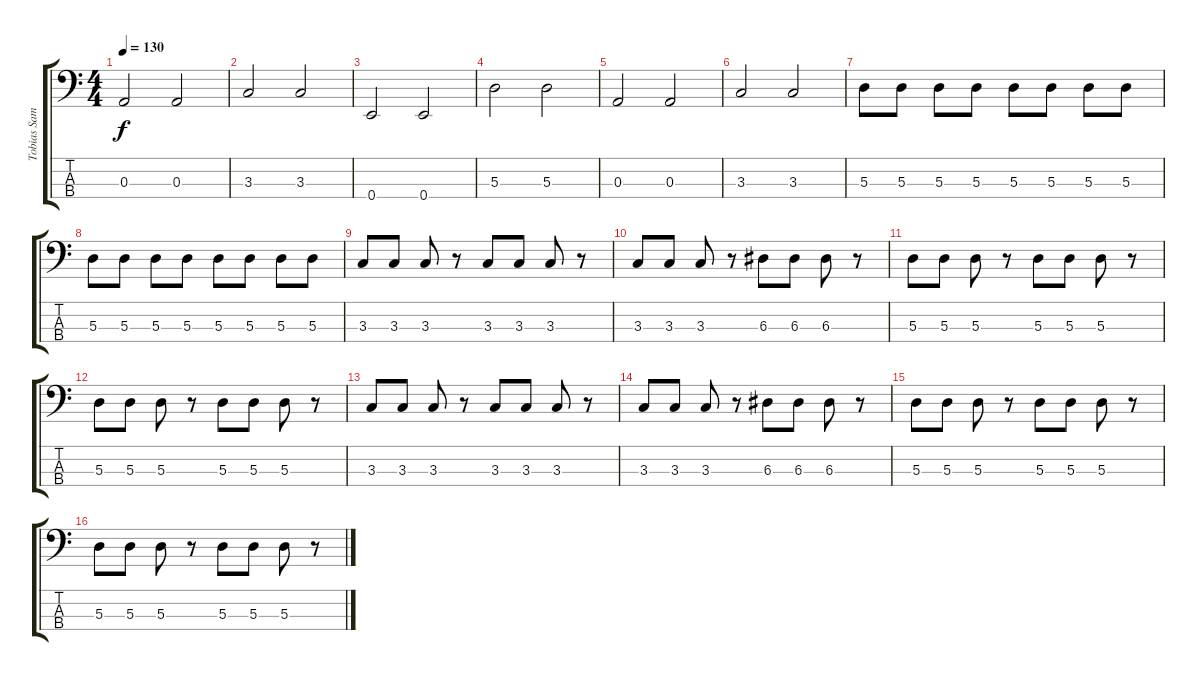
\track ("Tobias Sammet" "Tobias Sam") {instrument electricbasspick}
\staff {score tabs}
\tuning (G2 D2 A1 E1) {hide}
\ts (4 4)
\tempo 130
\clef f4
\ks c
0.3.2{dy f} 0.3.2 |
3.3.2 3.3.2 |
0.4.2 0.4.2 |
5.3.2 5.3.2 |
0.3.2 0.3.2 |
3.3.2 3.3.2 |
5.3.8 5.3.8 5.3.8 5.3.8 5.3.8 5.3.8 5.3.8 5.3.8 |
5.3.8 5.3.8 5.3.8 5.3.8 5.3.8 5.3.8 5.3.8 5.3.8 |
3.3.8 3.3.8 3.3.8 r.8 3.3.8 3.3.8 3.3.8 r.8 |
3.3.8 3.3.8 3.3.8 r.8 6.3.8 6.3.8 6.3.8 r.8 |
5.3.8 5.3.8 5.3.8 r.8 5.3.8 5.3.8 5.3.8 r.8 |
5.3.8 5.3.8 5.3.8 r.8 5.3.8 5.3.8 5.3.8 r.8 |
3.3.8 3.3.8 3.3.8 r.8 3.3.8 3.3.8 3.3.8 r.8 |
3.3.8 3.3.8 3.3.8 r.8 6.3.8 6.3.8 6.3.8 r.8 |
5.3.8 5.3.8 5.3.8 r.8 5.3.8 5.3.8 5.3.8 r.8 |
5.3.8 5.3.8 5.3.8 r.8 5.3.8 5.3.8 5.3.8 r.8
